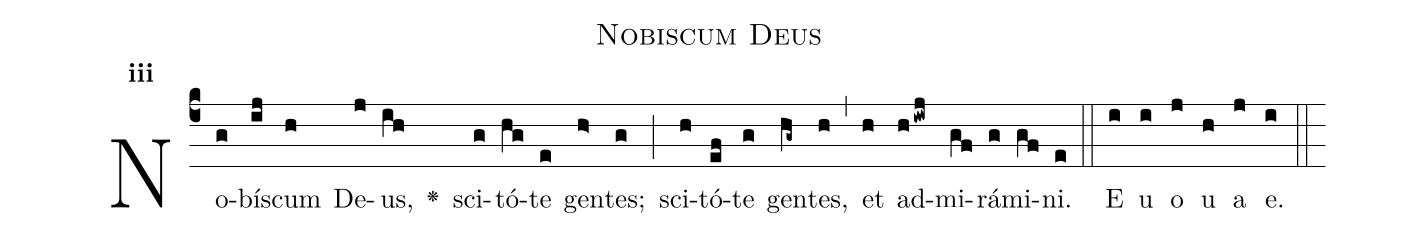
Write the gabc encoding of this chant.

name:Nobiscum Deus;
office-part:Antiphona;
mode:3;
%%
initial-style: 1;
name: Nobiscum Deus
book: Antiphonae & Responsoria/Tomus I, p. 136;
occasion: Diebus inter Epiphaniam et Baptisma Domini;
office-part: Tertia Ant 1;
user-notes: ;
commentary: ;
annotation: 3b;
centering-scheme: english;
fontsize: 12;
font: OFLSortsMillGoudy;
height: 11;
width: 4.5;
%%
(c4)No(g)bí(ij)scum(h) De(j)us,(ih) <v>\greheightstar</v>() sci(g)tó(hg)te(e) gen(h>)tes;(g) (;) sci(h)tó(ef)te(g) gen(hg~)tes,(h) (,) et(h) ad(hiwj)mi(gf)rá(g)mi(gf)ni.(e) (::)
E(i) u(i) o(j) u(h) a(j) e.(i) (::)
